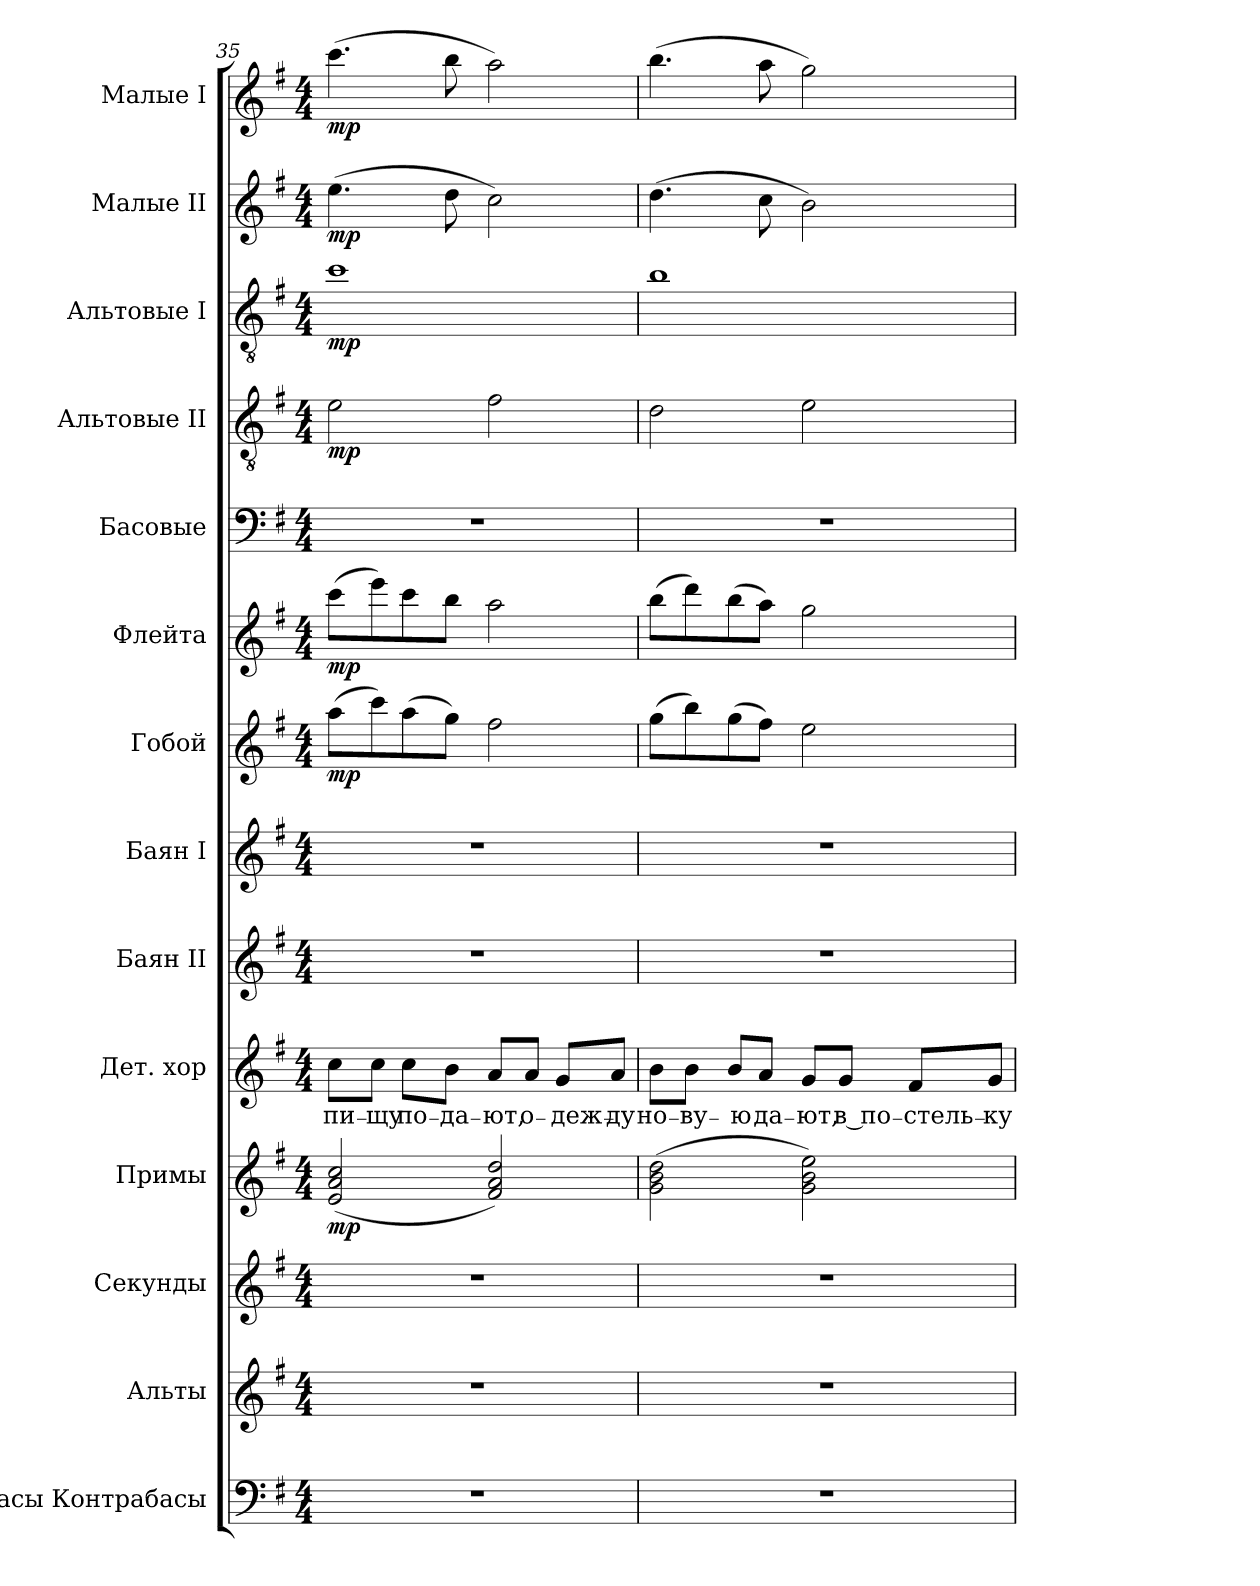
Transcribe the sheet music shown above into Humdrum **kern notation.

**kern	**kern	**kern	**kern	**dynam	**kern	**text	**kern	**kern	**kern	**dynam	**kern	**dynam	**kern	**kern	**dynam	**kern	**dynam	**kern	**dynam	**kern	**dynam
*part14	*part13	*part12	*part11	*part11	*part10	*part10	*part9	*part8	*part7	*part7	*part6	*part6	*part5	*part4	*part4	*part3	*part3	*part2	*part2	*part1	*part1
*staff14	*staff13	*staff12	*staff11	*staff11	*staff10	*staff10	*staff9	*staff8	*staff7	*staff7	*staff6	*staff6	*staff5	*staff4	*staff4	*staff3	*staff3	*staff2	*staff2	*staff1	*staff1
*I"Басы Контрабасы	*I"Альты	*I"Секунды	*I"Примы	*	*I"Дет. хор	*	*I"Баян II	*I"Баян I	*I"Гобой	*	*I"Флейта	*	*I"Басовые	*I"Альтовые II	*	*I"Альтовые I	*	*I"Малые II	*	*I"Малые I	*
!!LO:PB:g=z
*clefF4	*clefG2	*clefG2	*clefG2	*	*clefG2	*	*clefG2	*clefG2	*clefG2	*	*clefG2	*	*clefF4	*clefGv2	*	*clefGv2	*	*clefG2	*	*clefG2	*
*ITrd7c12	*ITrd7c12	*	*	*	*	*	*	*	*	*	*	*	*	*	*	*	*	*	*	*	*
*k[f#]	*k[f#]	*k[f#]	*k[f#]	*	*k[f#]	*	*k[f#]	*k[f#]	*k[f#]	*	*k[f#]	*	*k[f#]	*k[f#]	*	*k[f#]	*	*k[f#]	*	*k[f#]	*
*G:	*G:	*G:	*G:	*	*G:	*	*G:	*G:	*G:	*	*G:	*	*G:	*G:	*	*G:	*	*G:	*	*G:	*
*M4/4	*M4/4	*M4/4	*M4/4	*	*M4/4	*	*M4/4	*M4/4	*M4/4	*	*M4/4	*	*M4/4	*M4/4	*	*M4/4	*	*M4/4	*	*M4/4	*
=35	=35	=35	=35	=35	=35	=35	=35	=35	=35	=35	=35	=35	=35	=35	=35	=35	=35	=35	=35	=35	=35
!	!	!	!	!LO:DY:b	!	!LO:LY:b	!	!	!	!LO:DY:b	!	!LO:DY:b	!	!	!LO:DY:b	!	!LO:DY:b	!	!LO:DY:b	!	!LO:DY:b
1r	1r	1r	(<2e/ 2a/ 2cc/	mp	8cc\L	пи₋	1r	1r	(>8aa\L	mp	(>8ccc\L	mp	1r	2e\	mp	1cc	mp	(>4.ee\	mp	(>4.ccc\	mp
!	!	!	!	!	!	!LO:LY:b	!	!	!	!	!	!	!	!	!	!	!	!	!	!	!
.	.	.	.	.	8cc\J	щу	.	.	8ccc\)	.	8eee\)	.	.	.	.	.	.	.	.	.	.
!	!	!	!	!	!	!LO:LY:b	!	!	!	!	!	!	!	!	!	!	!	!	!	!	!
.	.	.	.	.	8cc\L	по₋	.	.	(>8aa\	.	8ccc\	.	.	.	.	.	.	.	.	.	.
!	!	!	!	!	!	!LO:LY:b	!	!	!	!	!	!	!	!	!	!	!	!	!	!	!
.	.	.	.	.	8b\J	да₋	.	.	8gg\J)	.	8bb\J	.	.	.	.	.	.	8dd\	.	8bb\	.
!	!	!	!	!	!	!LO:LY:b	!	!	!	!	!	!	!	!	!	!	!	!	!	!	!
.	.	.	2f#/ 2a/ 2dd/)	.	8a/L	ют,	.	.	2ff#\	.	2aa\	.	.	2f#\	.	.	.	2cc\)	.	2aa\)	.
!	!	!	!	!	!	!LO:LY:b	!	!	!	!	!	!	!	!	!	!	!	!	!	!	!
.	.	.	.	.	8a/J	о₋	.	.	.	.	.	.	.	.	.	.	.	.	.	.	.
!	!	!	!	!	!	!LO:LY:b	!	!	!	!	!	!	!	!	!	!	!	!	!	!	!
.	.	.	.	.	8g/L	деж₋	.	.	.	.	.	.	.	.	.	.	.	.	.	.	.
!	!	!	!	!	!	!LO:LY:b	!	!	!	!	!	!	!	!	!	!	!	!	!	!	!
.	.	.	.	.	8a/J	ду	.	.	.	.	.	.	.	.	.	.	.	.	.	.	.
=36	=36	=36	=36	=36	=36	=36	=36	=36	=36	=36	=36	=36	=36	=36	=36	=36	=36	=36	=36	=36	=36
!	!	!	!	!	!	!LO:LY:b	!	!	!	!	!	!	!	!	!	!	!	!	!	!	!
1r	1r	1r	(>2g\ 2b\ 2dd\	.	8b\L	но₋	1r	1r	(>8gg\L	.	(>8bb\L	.	1r	2d\	.	1b	.	(>4.dd\	.	(>4.bb\	.
!	!	!	!	!	!	!LO:LY:b	!	!	!	!	!	!	!	!	!	!	!	!	!	!	!
.	.	.	.	.	8b\J	ву₋	.	.	8bb\)	.	8ddd\)	.	.	.	.	.	.	.	.	.	.
!	!	!	!	!	!	!LO:LY:b	!	!	!	!	!	!	!	!	!	!	!	!	!	!	!
.	.	.	.	.	8b/L	ю	.	.	(>8gg\	.	(>8bb\	.	.	.	.	.	.	.	.	.	.
!	!	!	!	!	!	!LO:LY:b	!	!	!	!	!	!	!	!	!	!	!	!	!	!	!
.	.	.	.	.	8a/J	да₋	.	.	8ff#\J)	.	8aa\J)	.	.	.	.	.	.	8cc\	.	8aa\	.
!	!	!	!	!	!	!LO:LY:b	!	!	!	!	!	!	!	!	!	!	!	!	!	!	!
.	.	.	2g\ 2b\ 2ee\)	.	8g/L	ют,	.	.	2ee\	.	2gg\	.	.	2e\	.	.	.	2b\)	.	2gg\)	.
!	!	!	!	!	!	!LO:LY:b	!	!	!	!	!	!	!	!	!	!	!	!	!	!	!
.	.	.	.	.	8g/J	в по₋	.	.	.	.	.	.	.	.	.	.	.	.	.	.	.
!	!	!	!	!	!	!LO:LY:b	!	!	!	!	!	!	!	!	!	!	!	!	!	!	!
.	.	.	.	.	8f#/L	стель₋	.	.	.	.	.	.	.	.	.	.	.	.	.	.	.
!	!	!	!	!	!	!LO:LY:b	!	!	!	!	!	!	!	!	!	!	!	!	!	!	!
.	.	.	.	.	8g/J	ку	.	.	.	.	.	.	.	.	.	.	.	.	.	.	.
=	=	=	=	=	=	=	=	=	=	=	=	=	=	=	=	=	=	=	=	=	=
*-	*-	*-	*-	*-	*-	*-	*-	*-	*-	*-	*-	*-	*-	*-	*-	*-	*-	*-	*-	*-	*-
